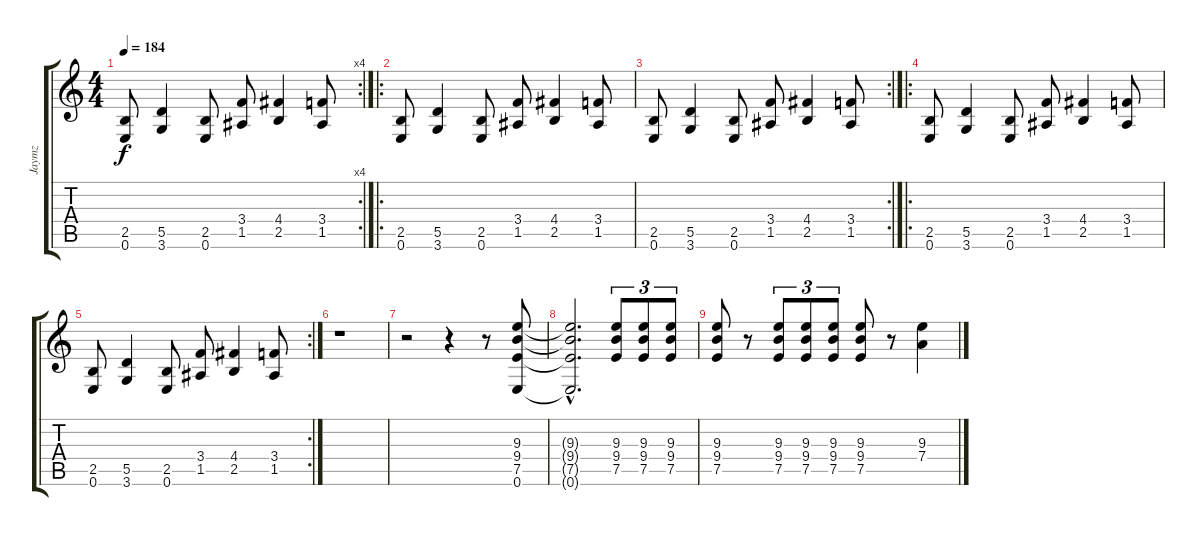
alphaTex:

\track ("Jaymz" "Jaymz") {instrument overdrivenguitar}
\staff {score tabs}
\tuning (E4 B3 G3 D3 A2 E2) {hide}
\rc 4
\ts (4 4)
\tempo 184
\clef g2
\ks c
(2.5 0.6).8{dy f} (5.5 3.6).4 (2.5 0.6).8 (3.4 1.5).8 (4.4 2.5).4 (3.4 1.5).8 |
\ro
(2.5 0.6).8 (5.5 3.6).4 (2.5 0.6).8 (3.4 1.5).8 (4.4 2.5).4 (3.4 1.5).8 |
\rc 2
(2.5 0.6).8 (5.5 3.6).4 (2.5 0.6).8 (3.4 1.5).8 (4.4 2.5).4 (3.4 1.5).8 |
\ro
(2.5 0.6).8 (5.5 3.6).4 (2.5 0.6).8 (3.4 1.5).8 (4.4 2.5).4 (3.4 1.5).8 |
\rc 2
(2.5 0.6).8 (5.5 3.6).4 (2.5 0.6).8 (3.4 1.5).8 (4.4 2.5).4 (3.4 1.5).8 |
r.1 |
r.2 r.4 r.8 (9.3 9.4 7.5 0.6).8 |
(9.3{hac t} 9.4{hac t} 7.5{hac t} 0.6{hac t}).2{d} (9.3 9.4 7.5).8{tu (3 2)} (9.3 9.4 7.5).8{tu (3 2)} (9.3 9.4 7.5).8{tu (3 2)} |
(9.3 9.4 7.5).8 r.8 (9.3 9.4 7.5).8{tu (3 2)} (9.3 9.4 7.5).8{tu (3 2)} (9.3 9.4 7.5).8{tu (3 2)} (9.3 9.4 7.5).8 r.8 (9.3 7.4).4
